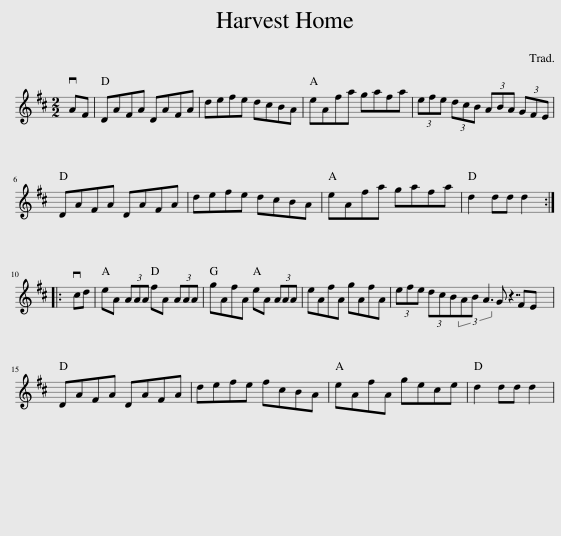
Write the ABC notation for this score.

X:1
L:1/8
M:2/2
I:linebreak $
K:D
V:1 treble
V:1
 vAF | DAFA DAFA | defe dcBA | eAfa gafa | (3efe (3dcB (3ABA (3GFE |$ %5
 DAFA DAFA | defe dcBA | eAfa gafa | d2 dd d2 ::$ vcd | %10
 eA (3AAA fA (3AAA | gAfA eA (3AAA | eAfA gAfA | (3efe (3dcB(3AB A3 G FE x/24 |$ DAFA DAFA | %15
 defe fcBA | eAfA gece | d2 dd d2 | %18
